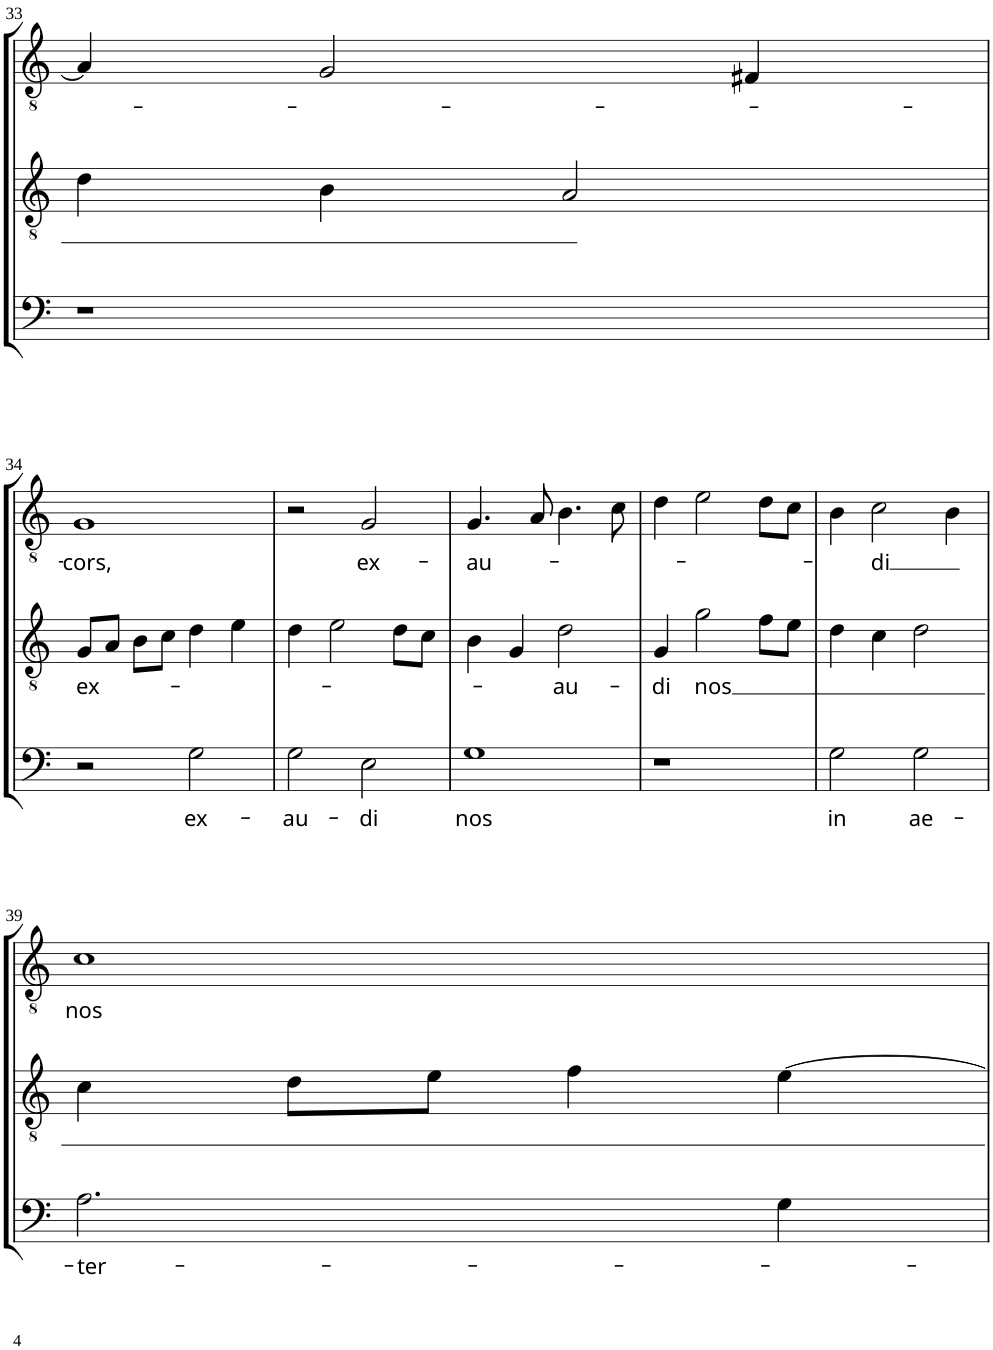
**kern	**text	**kern	**text	**kern	**text
*part3	*part3	*part2	*part2	*part1	*part1
*staff3	*staff3	*staff2	*staff2	*staff1	*staff1
!!LO:PB:g=z
*clefF4	*	*clefGv2	*	*clefGv2	*
*k[]	*	*k[]	*	*k[]	*
*M2/2	*	*M2/2	*	*M2/2	*
*met(c|)	*	*met(c|)	*	*met(c|)	*
=33	=33	=33	=33	=33	=33
1r	.	4d\	.	4A/]	.
.	.	4B\	.	2G/	.
.	.	2A/	.	.	.
.	.	.	.	4F#X/	.
!!LO:LB:g=z
=34	=34	=34	=34	=34	=34
!	!	!	!LO:LY:b	!	!LO:LY:b
2r	.	8G/L	ex-	1G	-cors,
.	.	8A/J	.	.	.
.	.	8B\L	.	.	.
.	.	8c\J	.	.	.
!	!LO:LY:b	!	!	!	!
2G\	ex-	4d\	.	.	.
.	.	4e\	.	.	.
=35	=35	=35	=35	=35	=35
!	!LO:LY:b	!	!	!	!
2G\	-au-	4d\	.	2r	.
.	.	2e\	.	.	.
!	!LO:LY:b	!	!	!	!LO:LY:b
2E\	-di	.	.	2G/	ex-
.	.	8d\L	.	.	.
.	.	8c\J	.	.	.
=36	=36	=36	=36	=36	=36
!	!LO:LY:b	!	!	!	!LO:LY:b
1G	nos	4B\	.	4.G/	-au-
.	.	4G/	.	.	.
.	.	.	.	8A/	.
!	!	!	!LO:LY:b	!	!
.	.	2d\	-au-	4.B\	.
.	.	.	.	8c\	.
=37	=37	=37	=37	=37	=37
!	!	!	!LO:LY:b	!	!
1r	.	4G/	-di	4d\	.
!	!	!	!LO:LY:b	!	!
.	.	2g\	nos	2e\	.
.	.	8f\L	.	8d\L	.
.	.	8e\J	.	8c\J	.
=38	=38	=38	=38	=38	=38
!	!LO:LY:b	!	!	!	!
2G\	in	4d\	.	4B\	.
!	!	!	!	!	!LO:LY:b
.	.	4c\	.	2c\	-di
!	!LO:LY:b	!	!	!	!
2G\	ae-	2d\	.	.	.
.	.	.	.	4B\	.
!!LO:LB:g=z
=39	=39	=39	=39	=39	=39
!	!LO:LY:b	!	!	!	!LO:LY:b
2.A\	-ter-	4c\	.	1c	nos
.	.	8d\L	.	.	.
.	.	8e\J	.	.	.
.	.	4f\	.	.	.
4G\	.	[4e\	.	.	.
=	=	=	=	=	=
*-	*-	*-	*-	*-	*-
